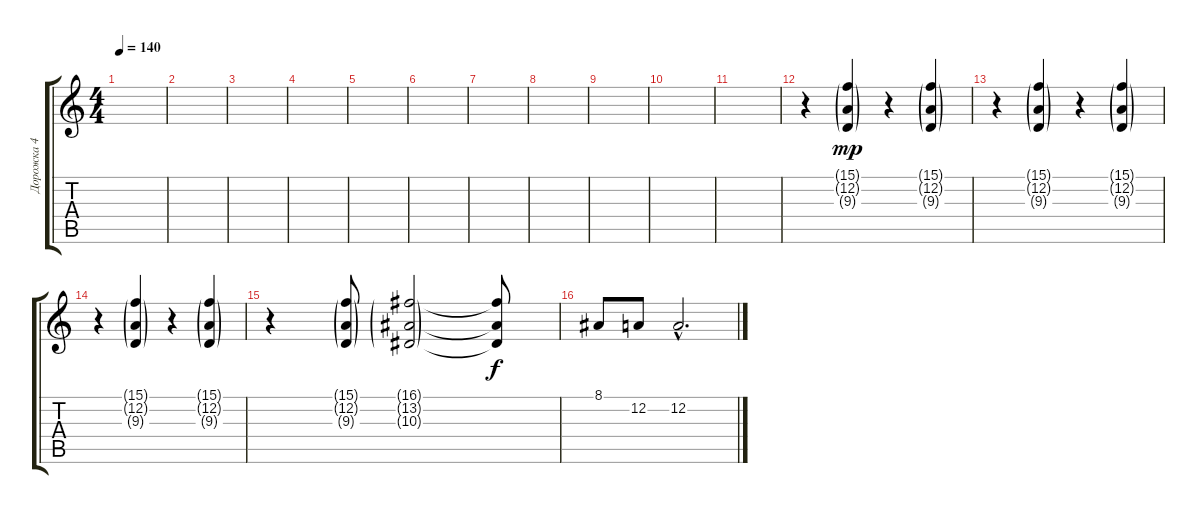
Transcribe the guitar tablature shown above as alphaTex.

\track ("Дорожка 4" "Дорожка 4") {instrument choiraahs}
\staff {score tabs}
\tuning (D4 A3 F3 C3 G2 D2) {hide}
\ts (4 4)
\tempo 140
\clef g2
\ks c
|
|
|
|
|
|
|
|
|
|
|
r.4 (15.1{g} 12.2{g} 9.3{g}).4{dy mp} r.4 (15.1{g} 12.2{g} 9.3{g}).4 |
r.4 (15.1{g} 12.2{g} 9.3{g}).4 r.4 (15.1{g} 12.2{g} 9.3{g}).4 |
r.4 (15.1{g} 12.2{g} 9.3{g}).4 r.4 (15.1{g} 12.2{g} 9.3{g}).4 |
r.4 (15.1{g} 12.2{g} 9.3{g}).8 (16.1{g} 13.2{g} 10.3{g}).2 (16.1{t} 13.2{t} 10.3{t}).8{dy f} |
8.1.8 12.2.8 12.2{hac}.2{d}
